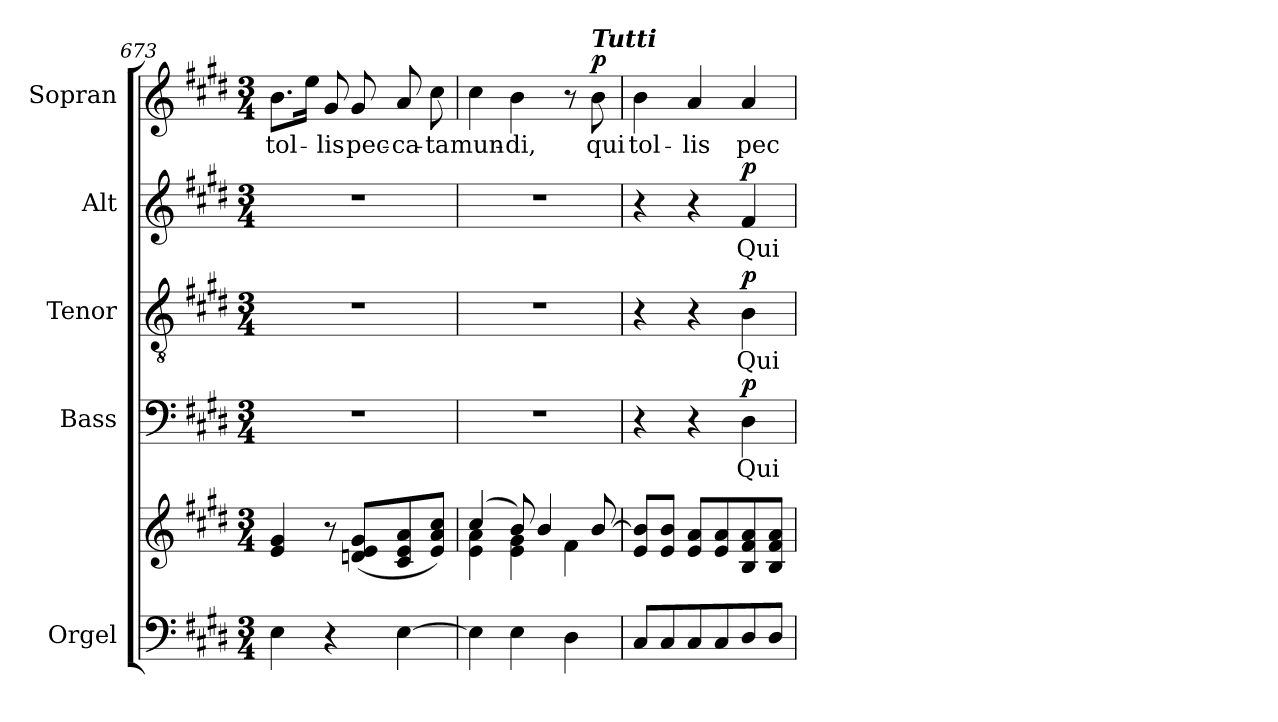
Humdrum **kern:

**kern	**kern	**kern	**text	**dynam	**kern	**text	**dynam	**kern	**text	**dynam	**kern	**text	**dynam
*part5	*part5	*part4	*part4	*part4	*part3	*part3	*part3	*part2	*part2	*part2	*part1	*part1	*part1
*staff6	*staff5	*staff4	*staff4	*staff4	*staff3	*staff3	*staff3	*staff2	*staff2	*staff2	*staff1	*staff1	*staff1
*I"Orgel	*	*I"Bass	*	*	*I"Tenor	*	*	*I"Alt	*	*	*I"Sopran	*	*
*I'Org.	*	*I'B.	*	*	*I'T.	*	*	*I'A.	*	*	*I'S.	*	*
*clefF4	*clefG2	*clefF4	*	*	*clefGv2	*	*	*clefG2	*	*	*clefG2	*	*
*k[f#c#g#d#]	*k[f#c#g#d#]	*k[f#c#g#d#]	*	*	*k[f#c#g#d#]	*	*	*k[f#c#g#d#]	*	*	*k[f#c#g#d#]	*	*
*E:	*E:	*E:	*	*	*E:	*	*	*E:	*	*	*E:	*	*
*M3/4	*M3/4	*M3/4	*	*	*M3/4	*	*	*M3/4	*	*	*M3/4	*	*
=673	=673	=673	=673	=673	=673	=673	=673	=673	=673	=673	=673	=673	=673
!	!	!	!	!	!	!	!	!	!	!	!	!LO:LY:b	!
4E\	4e/ 4g#/	2.r	.	.	2.r	.	.	2.r	.	.	8.b\L	tol-	.
.	.	.	.	.	.	.	.	.	.	.	16ee\Jk	.	.
!	!	!	!	!	!	!	!	!	!	!	!	!LO:LY:b	!
4r	8r	.	.	.	.	.	.	.	.	.	8g#/	-lis	.
!	!	!	!	!	!	!	!	!	!	!	!	!LO:LY:b	!
.	(<8dn/ 8e/ 8g#/L	.	.	.	.	.	.	.	.	.	8g#/	pec-	.
!	!	!	!	!	!	!	!	!	!	!	!	!LO:LY:b	!
[4E\	8c#/ 8e/ 8a/	.	.	.	.	.	.	.	.	.	8a/	-ca-	.
!	!	!	!	!	!	!	!	!	!	!	!	!LO:LY:b	!
.	8e/ 8a/ 8cc#/J)	.	.	.	.	.	.	.	.	.	8cc#\	-ta	.
=674	=674	=674	=674	=674	=674	=674	=674	=674	=674	=674	=674	=674	=674
*	*^	*	*	*	*	*	*	*	*	*	*	*	*
!	!	!	!	!	!	!	!	!	!	!	!	!	!LO:LY:b	!
4E\]	(4cc#/	4e\ 4a\	2.r	.	.	2.r	.	.	2.r	.	.	4cc#\	mun-	.
!	!	!	!	!	!	!	!	!	!	!	!	!	!LO:LY:b	!
4E\	8b/)	4e\ 4g#\	.	.	.	.	.	.	.	.	.	4b\	-di,	.
.	4b/	.	.	.	.	.	.	.	.	.	.	.	.	.
4D#\	.	4f#\	.	.	.	.	.	.	.	.	.	8r	.	.
!	!	!	!	!	!	!	!	!	!	!	!	!LO:TX:a:Bi:t=Tutti	!	!
!	!	!	!	!	!	!	!	!	!	!	!	!	!LO:LY:b	!LO:DY:a
.	[>8b/	.	.	.	.	.	.	.	.	.	.	8b\	qui	p
*	*v	*v	*	*	*	*	*	*	*	*	*	*	*	*
=675	=675	=675	=675	=675	=675	=675	=675	=675	=675	=675	=675	=675	=675
!	!	!	!	!	!	!	!	!	!	!	!	!LO:LY:b	!
8C#/L	8e/ 8b/]L	4r	.	.	4r	.	.	4r	.	.	4b\	tol-	.
8C#/	8e/ 8b/J	.	.	.	.	.	.	.	.	.	.	.	.
!	!	!	!	!	!	!	!	!	!	!	!	!LO:LY:b	!
8C#/	8e/ 8a/L	4r	.	.	4r	.	.	4r	.	.	4a/	-lis	.
8C#/	8e/ 8a/	.	.	.	.	.	.	.	.	.	.	.	.
!	!	!	!LO:LY:b	!LO:DY:a	!	!LO:LY:b	!LO:DY:a	!	!LO:LY:b	!LO:DY:a	!	!LO:LY:b	!
8D#/	8B/ 8f#/ 8a/	4D#\	Qui	p	4B\	Qui	p	4f#/	Qui	p	4a/	pec-	.
8D#/J	8B/ 8f#/ 8a/J	.	.	.	.	.	.	.	.	.	.	.	.
=	=	=	=	=	=	=	=	=	=	=	=	=	=
*-	*-	*-	*-	*-	*-	*-	*-	*-	*-	*-	*-	*-	*-
